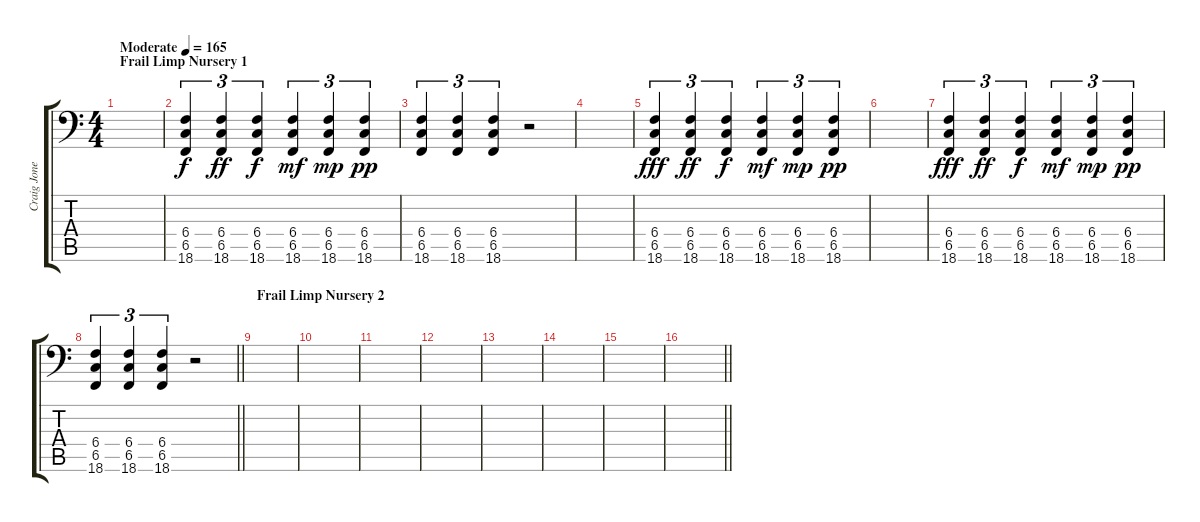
\track ("Craig Jones" "Craig Jone") {instrument lead2sawtooth}
\staff {score tabs}
\tuning (Db6 Ab3 E3 B2 Gb2 B0) {hide}
\ts (4 4)
\section ("" "Frail Limp Nursery 1")
\tempo (165 "Moderate")
\clef f4
\ks c
|
(6.4 6.5 18.6).4{tu (3 2) volume 6 instrument lead3calliope} (6.4 6.5 18.6).4{tu (3 2) dy ff} (6.4 6.5 18.6).4{tu (3 2) dy f} (6.4 6.5 18.6).4{tu (3 2) dy mf} (6.4 6.5 18.6).4{tu (3 2) dy mp} (6.4 6.5 18.6).4{tu (3 2) dy pp} |
(6.4 6.5 18.6).4{tu (3 2)} (6.4 6.5 18.6).4{tu (3 2)} (6.4 6.5 18.6).4{tu (3 2)} r.2 |
|
(6.4 6.5 18.6).4{tu (3 2) dy fff instrument lead3calliope} (6.4 6.5 18.6).4{tu (3 2) dy ff} (6.4 6.5 18.6).4{tu (3 2) dy f} (6.4 6.5 18.6).4{tu (3 2) dy mf} (6.4 6.5 18.6).4{tu (3 2) dy mp} (6.4 6.5 18.6).4{tu (3 2) dy pp} |
|
(6.4 6.5 18.6).4{tu (3 2) dy fff instrument lead3calliope} (6.4 6.5 18.6).4{tu (3 2) dy ff} (6.4 6.5 18.6).4{tu (3 2) dy f} (6.4 6.5 18.6).4{tu (3 2) dy mf} (6.4 6.5 18.6).4{tu (3 2) dy mp} (6.4 6.5 18.6).4{tu (3 2) dy pp} |
\barLineRight lightlight
(6.4 6.5 18.6).4{tu (3 2)} (6.4 6.5 18.6).4{tu (3 2)} (6.4 6.5 18.6).4{tu (3 2)} r.2 |
\section ("" "Frail Limp Nursery 2")
|
|
|
|
|
|
|
\barLineRight lightlight
